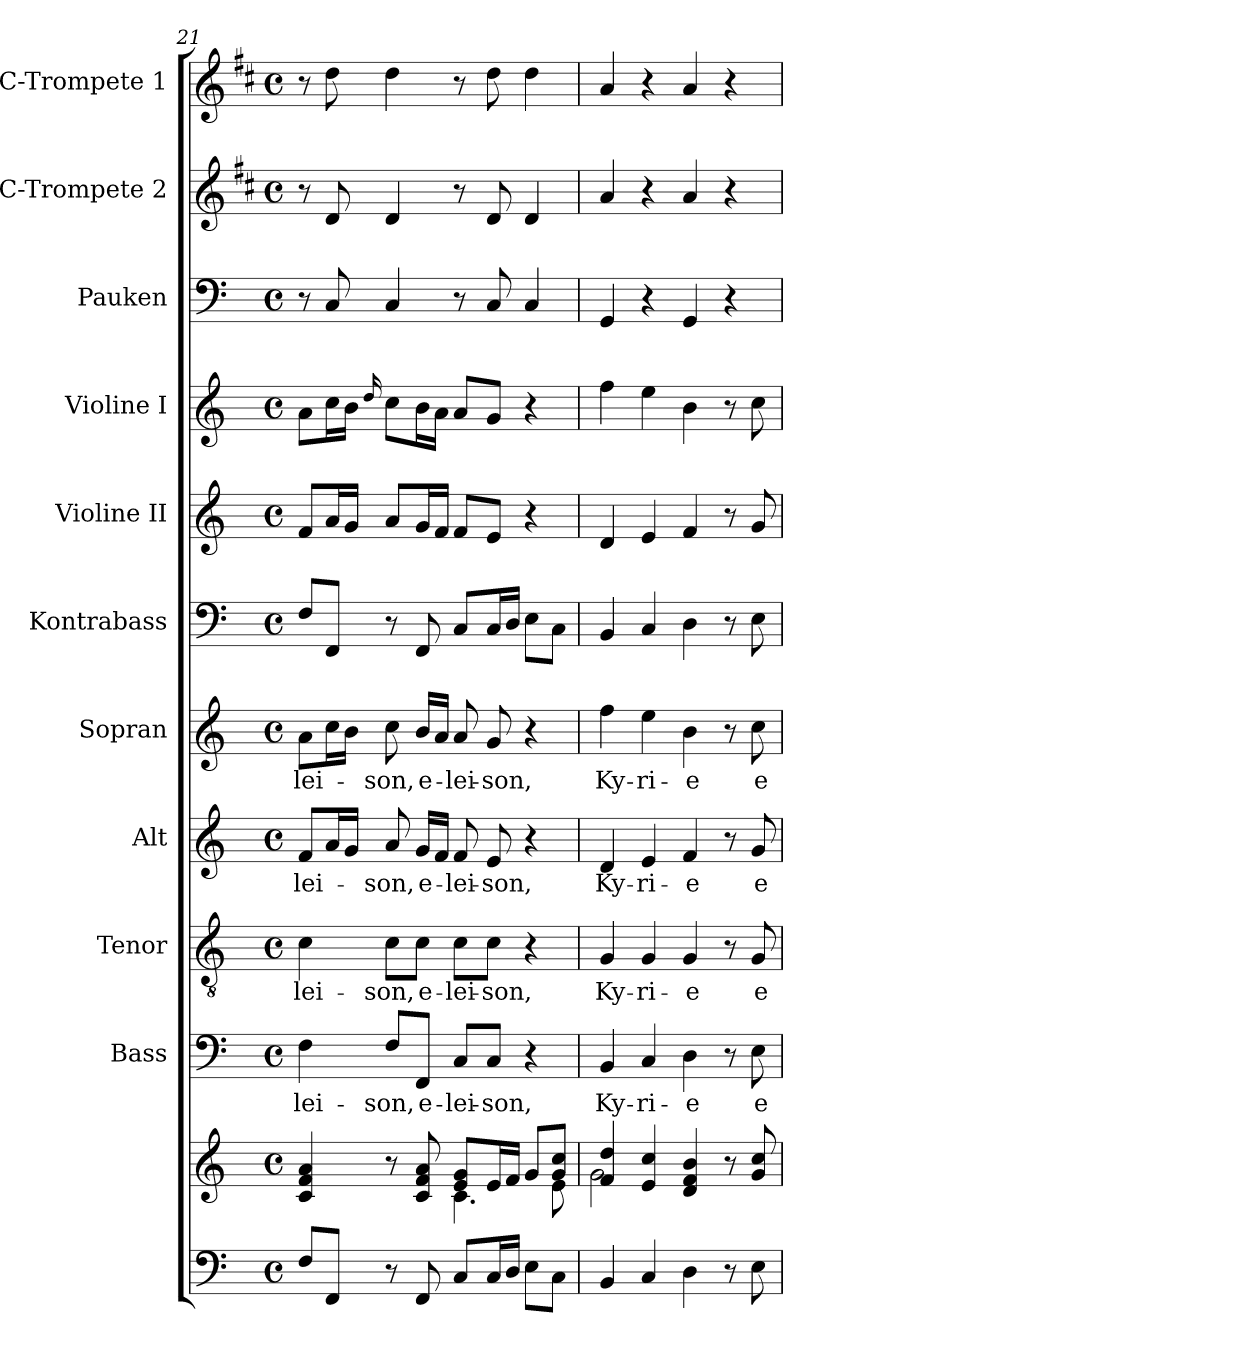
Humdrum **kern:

**kern	**kern	**kern	**text	**kern	**text	**kern	**text	**kern	**text	**kern	**kern	**kern	**kern	**kern	**kern
*part11	*part11	*part10	*part10	*part9	*part9	*part8	*part8	*part7	*part7	*part6	*part5	*part4	*part3	*part2	*part1
*staff12	*staff11	*staff10	*staff10	*staff9	*staff9	*staff8	*staff8	*staff7	*staff7	*staff6	*staff5	*staff4	*staff3	*staff2	*staff1
*	*	*I"Bass	*	*I"Tenor	*	*I"Alt	*	*I"Sopran	*	*I"Kontrabass	*I"Violine II	*I"Violine I	*I"Pauken	*I"C-Trompete 2	*I"C-Trompete 1
*	*	*I'B.	*	*I'T.	*	*I'A.	*	*I'S.	*	*I'Kb.	*I'Vl. II	*I'Vl. I	*I'Pk.	*I'C Trp. 2	*I'C Trp. 1
*clefF4	*clefG2	*clefF4	*	*clefGv2	*	*clefG2	*	*clefG2	*	*clefF4	*clefG2	*clefG2	*clefF4	*clefG2	*clefG2
*	*	*	*	*	*	*	*	*	*	*ITrd7c12	*	*	*	*ITrd1c2	*ITrd1c2
*k[]	*k[]	*k[]	*	*k[]	*	*k[]	*	*k[]	*	*k[]	*k[]	*k[]	*k[]	*k[]	*k[]
*C:	*C:	*C:	*	*C:	*	*C:	*	*C:	*	*C:	*C:	*C:	*C:	*C:	*C:
*M4/4	*M4/4	*M4/4	*	*M4/4	*	*M4/4	*	*M4/4	*	*M4/4	*M4/4	*M4/4	*M4/4	*M4/4	*M4/4
*met(c)	*met(c)	*met(c)	*	*met(c)	*	*met(c)	*	*met(c)	*	*met(c)	*met(c)	*met(c)	*met(c)	*met(c)	*met(c)
=21	=21	=21	=21	=21	=21	=21	=21	=21	=21	=21	=21	=21	=21	=21	=21
*	*^	*	*	*	*	*	*	*	*	*	*	*	*	*	*
!	!	!	!	!LO:LY:b	!	!LO:LY:b	!	!LO:LY:b	!	!LO:LY:b	!	!	!	!	!	!
8F/L	4c/ 4f/ 4a/	2ryy	4F\	-lei-	4c\	-lei-	8f/L	-lei-	8a\L	-lei-	8FF/L	8f/L	8a\L	8r	8r	8r
8FF/J	.	.	.	.	.	.	16a/L	.	16cc\L	.	8FFF/J	16a/L	16cc\L	8C/	8c/	8cc\
.	.	.	.	.	.	.	16g/JJ	.	16b\JJ	.	.	16g/JJ	16b\JJ	.	.	.
.	.	.	.	.	.	.	.	.	.	.	.	.	16qqdd/	.	.	.
!	!	!	!	!LO:LY:b	!	!LO:LY:b	!	!LO:LY:b	!	!LO:LY:b	!	!	!	!	!	!
8r	8r	.	8F/L	-son,	8c\L	-son,	8a/	-son,	8cc\	-son,	8r	8a/L	8cc\L	4C/	4c/	4cc\
!	!	!	!	!LO:LY:b	!	!LO:LY:b	!	!LO:LY:b	!	!LO:LY:b	!	!	!	!	!	!
8FF/	8c/ 8f/ 8a/	.	8FF/J	e-	8c\J	e-	16g/LL	e-	16b/LL	e-	8FFF/	16g/L	16b\L	.	.	.
.	.	.	.	.	.	.	16f/JJ	.	16a/JJ	.	.	16f/JJ	16a\JJ	.	.	.
!	!	!	!	!LO:LY:b	!	!LO:LY:b	!	!LO:LY:b	!	!LO:LY:b	!	!	!	!	!	!
8C/L	8e/ 8g/L	4.c\	8C/L	-lei-	8c\L	-lei-	8f/	-lei-	8a/	-lei-	8CC/L	8f/L	8a/L	8r	8r	8r
!	!	!	!	!LO:LY:b	!	!LO:LY:b	!	!LO:LY:b	!	!LO:LY:b	!	!	!	!	!	!
16C/L	16e/L	.	8C/J	-son,	8c\J	-son,	8e/	-son,	8g/	-son,	16CC/L	8e/J	8g/J	8C/	8c/	8cc\
16D/JJ	16f/JJ	.	.	.	.	.	.	.	.	.	16DD/JJ	.	.	.	.	.
8E\L	8g/L	.	4r	.	4r	.	4r	.	4r	.	8EE\L	4r	4r	4C/	4c/	4cc\
8C\J	8g/ 8cc/J	8e\	.	.	.	.	.	.	.	.	8CC\J	.	.	.	.	.
!!LO:PB:g=z
=22	=22	=22	=22	=22	=22	=22	=22	=22	=22	=22	=22	=22	=22	=22	=22	=22
!	!	!	!	!LO:LY:b	!	!LO:LY:b	!	!LO:LY:b	!	!LO:LY:b	!	!	!	!	!	!
4BB/	4f/ 4dd/	2g\	4BB/	Ky-	4G/	Ky-	4d/	Ky-	4ff\	Ky-	4BBB/	4d/	4ff\	4GG/	4g/	4g/
!	!	!	!	!LO:LY:b	!	!LO:LY:b	!	!LO:LY:b	!	!LO:LY:b	!	!	!	!	!	!
4C/	4e/ 4cc/	.	4C/	-ri-	4G/	-ri-	4e/	-ri-	4ee\	-ri-	4CC/	4e/	4ee\	4r	4r	4r
!	!	!	!	!LO:LY:b	!	!LO:LY:b	!	!LO:LY:b	!	!LO:LY:b	!	!	!	!	!	!
4D\	4d/ 4f/ 4b/	2ryy	4D\	-e	4G/	-e	4f/	-e	4b\	-e	4DD\	4f/	4b\	4GG/	4g/	4g/
8r	8r	.	8r	.	8r	.	8r	.	8r	.	8r	8r	8r	4r	4r	4r
!	!	!	!	!LO:LY:b	!	!LO:LY:b	!	!LO:LY:b	!	!LO:LY:b	!	!	!	!	!	!
8E\	8g/ 8cc/	.	8E\	e-	8G/	e-	8g/	e-	8cc\	e-	8EE\	8g/	8cc\	.	.	.
*	*v	*v	*	*	*	*	*	*	*	*	*	*	*	*	*	*
=	=	=	=	=	=	=	=	=	=	=	=	=	=	=	=
*-	*-	*-	*-	*-	*-	*-	*-	*-	*-	*-	*-	*-	*-	*-	*-
